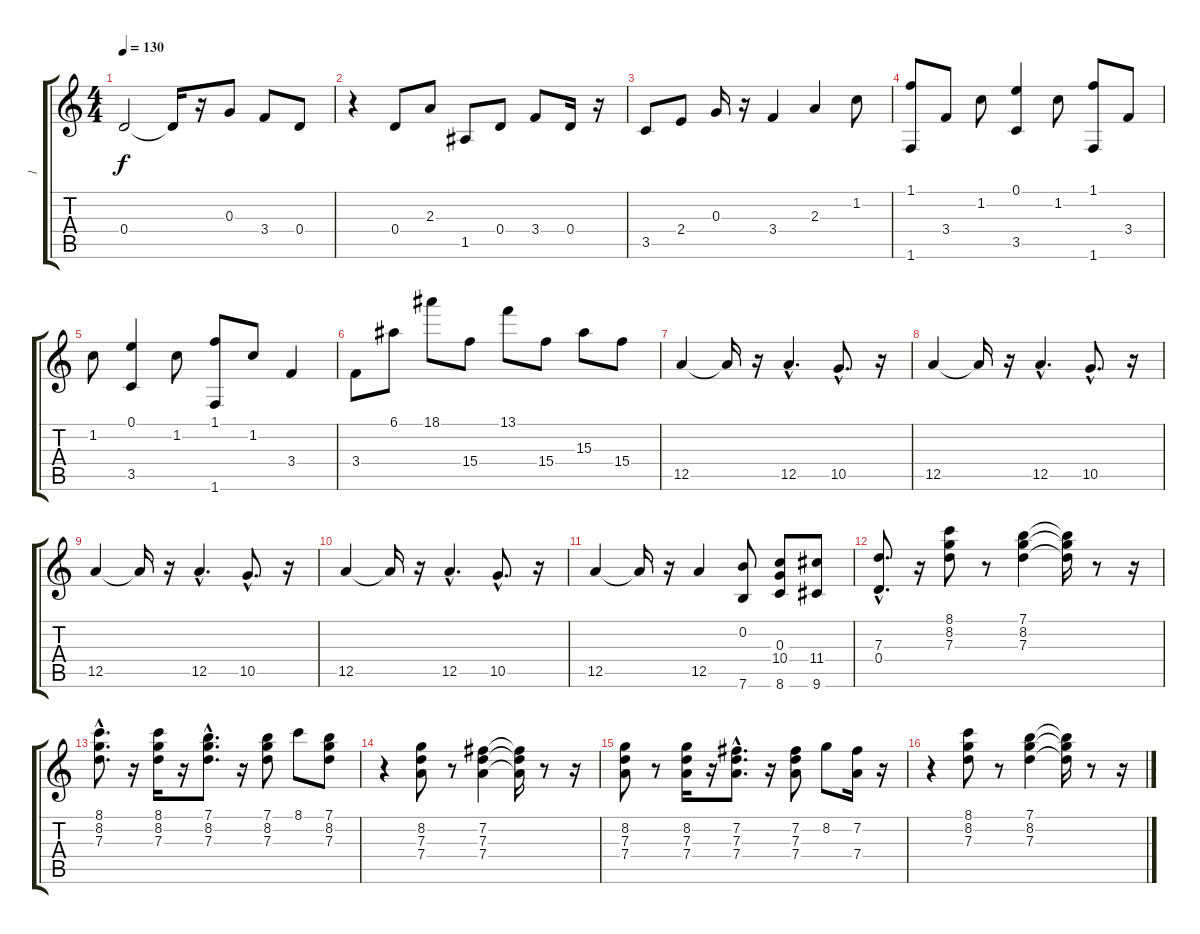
\track ("1" "1") {instrument electricguitarclean}
\staff {score tabs}
\tuning (E4 B3 G3 D3 A2 E2) {hide}
\ts (4 4)
\tempo 130
\clef g2
\ks c
0.4.2{dy f} 0.4{t}.16 r.16 0.3.8 3.4.8 0.4.8 |
r.4 0.4.8 2.3.8 1.5.8 0.4.8 3.4.8 0.4.16 r.16 |
3.5.8 2.4.8 0.3.16 r.16 3.4.4 2.3.4 1.2.8 |
(1.1 1.6).8 3.4.8 1.2.8 (0.1 3.5).4 1.2.8 (1.1 1.6).8 3.4.8 |
1.2.8 (0.1 3.5).4 1.2.8 (1.1 1.6).8 1.2.8 3.4.4 |
3.4.8 6.1.8 18.1.8 15.4.8 13.1.8 15.4.8 15.3.8 15.4.8 |
12.5.4 12.5{t}.16 r.16 12.5{hac}.4{d} 10.5{hac}.8{d} r.16 |
12.5.4 12.5{t}.16 r.16 12.5{hac}.4{d} 10.5{hac}.8{d} r.16 |
12.5.4 12.5{t}.16 r.16 12.5{hac}.4{d} 10.5{hac}.8{d} r.16 |
12.5.4 12.5{t}.16 r.16 12.5{hac}.4{d} 10.5{hac}.8{d} r.16 |
12.5.4 12.5{t}.16 r.16 12.5.4 (0.2 7.6).8 (0.3 10.4 8.6).8 (11.4 9.6).8 |
(7.3{hac} 0.4{hac}).8{d} r.16 (8.1 8.2 7.3).8 r.8 (7.1 8.2 7.3).4 (7.1{t} 8.2{t} 7.3{t}).16 r.8 r.16 |
(8.1{hac} 8.2{hac} 7.3{hac}).8{d} r.16 (8.1 8.2 7.3).16 r.16 (7.1{hac} 8.2{hac} 7.3{hac}).8{d} r.16 (7.1 8.2 7.3).8 8.1.8 (7.1 8.2 7.3).8 |
r.4 (8.2 7.3 7.4).8 r.8 (7.2 7.3 7.4).4 (7.2{t} 7.3{t} 7.4{t}).16 r.8 r.16 |
(8.2 7.3 7.4).8 r.8 (8.2 7.3 7.4).16 r.16 (7.2{hac} 7.3{hac} 7.4{hac}).8{d} r.16 (7.2 7.3 7.4).8 8.2.8 (7.2 7.4).16 r.16 |
r.4 (8.1 8.2 7.3).8 r.8 (7.1 8.2 7.3).4 (7.1{t} 8.2{t} 7.3{t}).16 r.8 r.16
